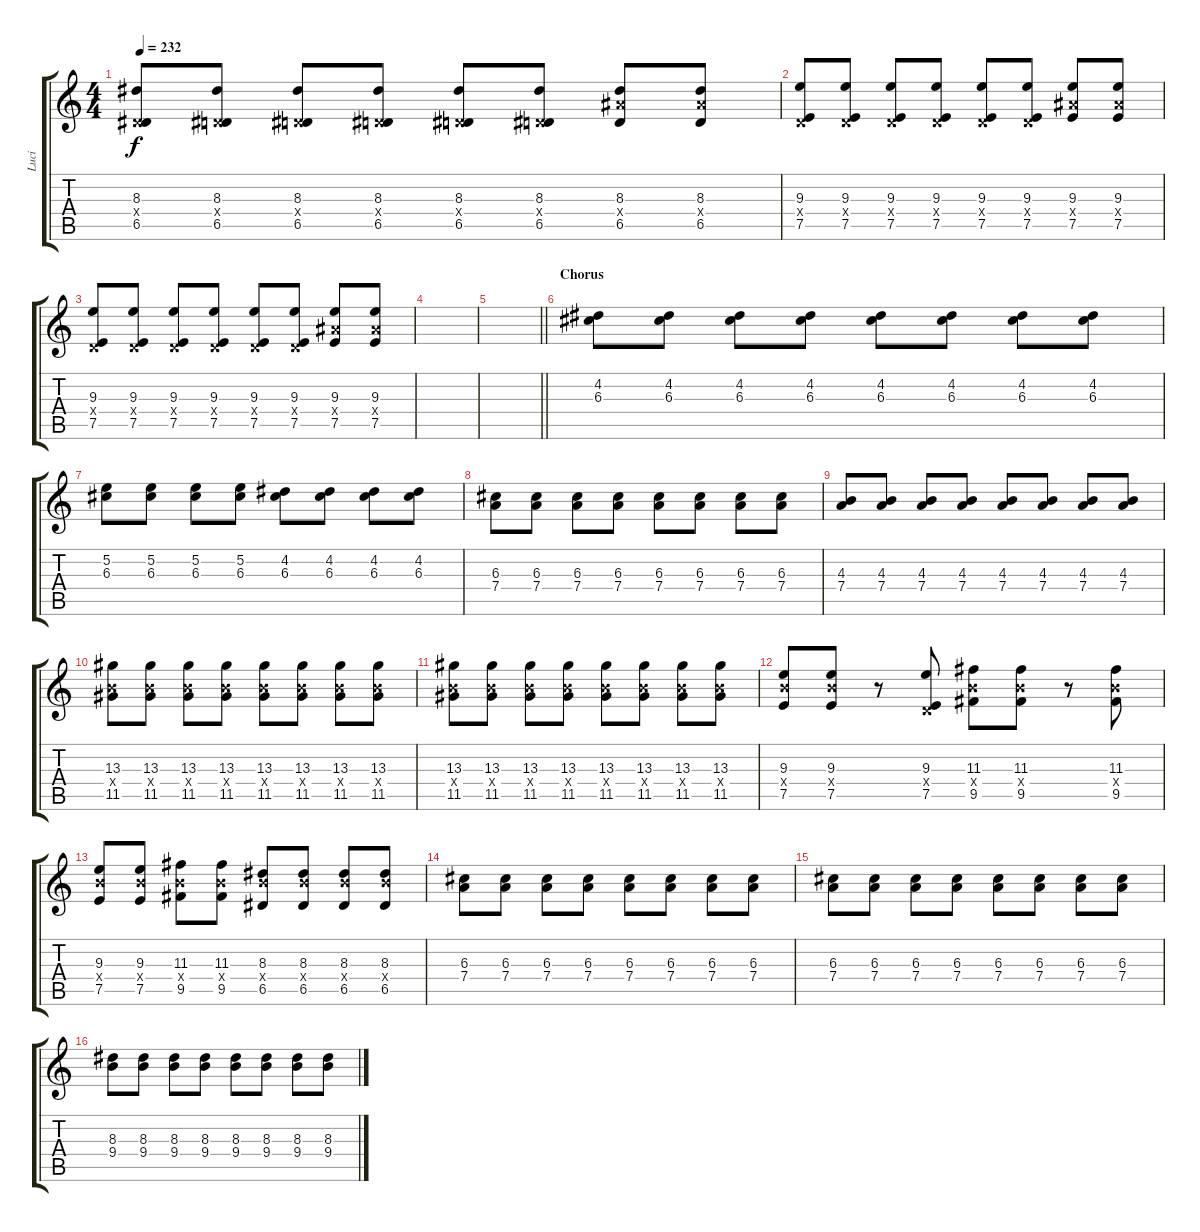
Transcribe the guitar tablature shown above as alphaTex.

\track ("Luci" "Luci") {instrument acousticguitarsteel}
\staff {score tabs}
\tuning (E4 B3 G3 D3 A2 E2) {hide}
\ts (4 4)
\tempo 232
\clef g2
\ks c
(8.3 0.4{x} 6.5).8{dy f instrument distortionguitar} (8.3 0.4{x} 6.5).8 (8.3 0.4{x} 6.5).8 (8.3 0.4{x} 6.5).8 (8.3 0.4{x} 6.5).8 (8.3 0.4{x} 6.5).8 (8.3 8.4{x} 6.5).8 (8.3 8.4{x} 6.5).8 |
(9.3 0.4{x} 7.5).8{instrument distortionguitar} (9.3 0.4{x} 7.5).8 (9.3 0.4{x} 7.5).8 (9.3 0.4{x} 7.5).8 (9.3 0.4{x} 7.5).8 (9.3 0.4{x} 7.5).8 (9.3 8.4{x} 7.5).8 (9.3 8.4{x} 7.5).8 |
(9.3 0.4{x} 7.5).8{instrument distortionguitar} (9.3 0.4{x} 7.5).8 (9.3 0.4{x} 7.5).8 (9.3 0.4{x} 7.5).8 (9.3 0.4{x} 7.5).8 (9.3 0.4{x} 7.5).8 (9.3 8.4{x} 7.5).8 (9.3 8.4{x} 7.5).8 |
|
\barLineRight lightlight
|
\section ("" "Chorus")
(4.2 6.3).8{instrument distortionguitar} (4.2 6.3).8 (4.2 6.3).8 (4.2 6.3).8 (4.2 6.3).8 (4.2 6.3).8 (4.2 6.3).8 (4.2 6.3).8 |
(5.2 6.3).8 (5.2 6.3).8 (5.2 6.3).8 (5.2 6.3).8 (4.2 6.3).8 (4.2 6.3).8 (4.2 6.3).8 (4.2 6.3).8 |
(6.3 7.4).8 (6.3 7.4).8 (6.3 7.4).8 (6.3 7.4).8 (6.3 7.4).8 (6.3 7.4).8 (6.3 7.4).8 (6.3 7.4).8 |
(4.3 7.4).8 (4.3 7.4).8 (4.3 7.4).8 (4.3 7.4).8 (4.3 7.4).8 (4.3 7.4).8 (4.3 7.4).8 (4.3 7.4).8 |
(13.3 9.4{x} 11.5).8 (13.3 9.4{x} 11.5).8 (13.3 9.4{x} 11.5).8 (13.3 9.4{x} 11.5).8 (13.3 9.4{x} 11.5).8 (13.3 9.4{x} 11.5).8 (13.3 9.4{x} 11.5).8 (13.3 9.4{x} 11.5).8 |
(13.3 9.4{x} 11.5).8 (13.3 9.4{x} 11.5).8 (13.3 9.4{x} 11.5).8 (13.3 9.4{x} 11.5).8 (13.3 9.4{x} 11.5).8 (13.3 9.4{x} 11.5).8 (13.3 9.4{x} 11.5).8 (13.3 9.4{x} 11.5).8 |
(9.3 9.4{x} 7.5).8 (9.3 9.4{x} 7.5).8 r.8 (9.3 0.4{x} 7.5).8 (11.3 9.4{x} 9.5).8 (11.3 9.4{x} 9.5).8 r.8 (11.3 9.4{x} 9.5).8 |
(9.3 9.4{x} 7.5).8 (9.3 9.4{x} 7.5).8 (11.3 9.4{x} 9.5).8 (11.3 9.4{x} 9.5).8 (8.3 9.4{x} 6.5).8 (8.3 9.4{x} 6.5).8 (8.3 9.4{x} 6.5).8 (8.3 9.4{x} 6.5).8 |
(6.3 7.4).8 (6.3 7.4).8 (6.3 7.4).8 (6.3 7.4).8 (6.3 7.4).8 (6.3 7.4).8 (6.3 7.4).8 (6.3 7.4).8 |
(6.3 7.4).8 (6.3 7.4).8 (6.3 7.4).8 (6.3 7.4).8 (6.3 7.4).8 (6.3 7.4).8 (6.3 7.4).8 (6.3 7.4).8 |
(8.3 9.4).8 (8.3 9.4).8 (8.3 9.4).8 (8.3 9.4).8 (8.3 9.4).8 (8.3 9.4).8 (8.3 9.4).8 (8.3 9.4).8
